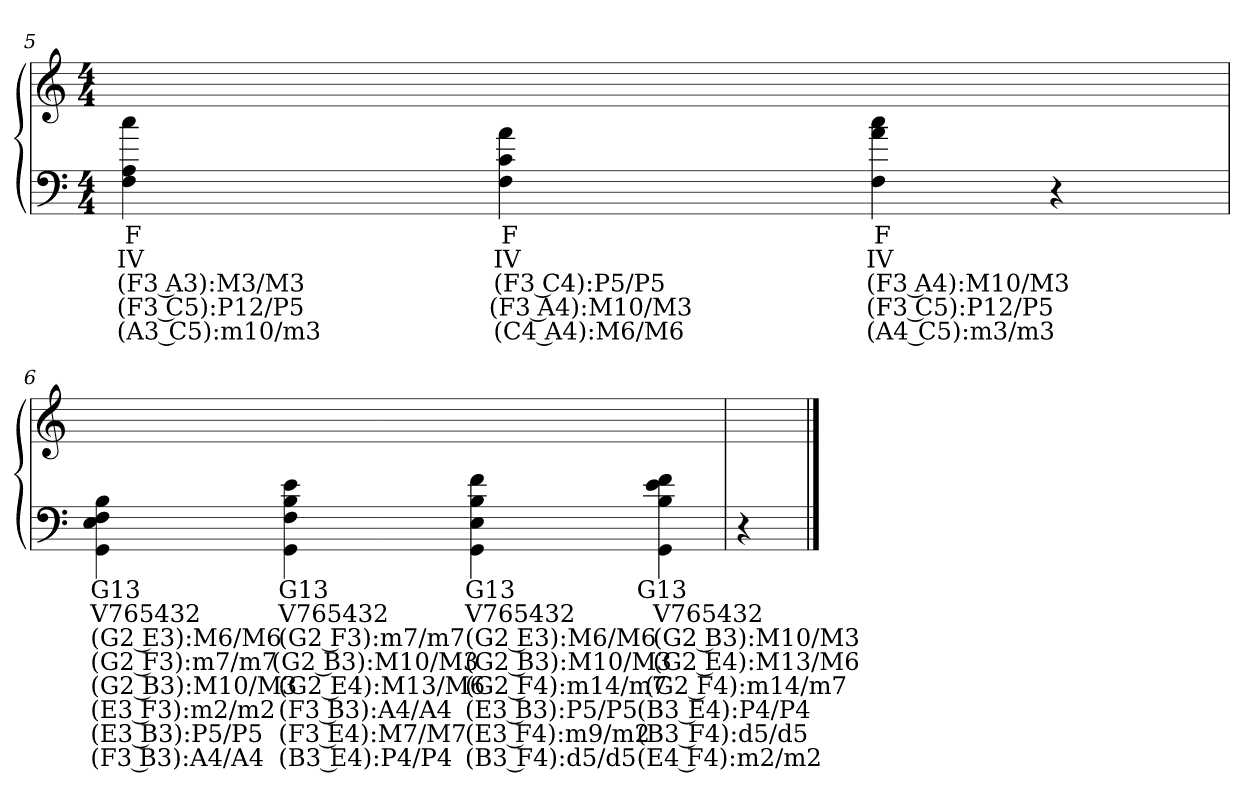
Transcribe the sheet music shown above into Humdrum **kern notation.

**kern	**text	**text	**text	**text	**text	**text	**text	**text	**kern
*part2	*part2	*part2	*part2	*part2	*part2	*part2	*part2	*part2	*part1
*staff2	*staff2	*staff2	*staff2	*staff2	*staff2	*staff2	*staff2	*staff2	*staff1
*clefF4	*	*	*	*	*	*	*	*	*clefG2
*k[]	*	*	*	*	*	*	*	*	*k[]
*C:	*	*	*	*	*	*	*	*	*C:
*M4/4	*	*	*	*	*	*	*	*	*M4/4
=5	=5	=5	=5	=5	=5	=5	=5	=5	=5
4F 4A 4cc	F	IV	(F3 A3):M3/M3	(F3 C5):P12/P5	(A3 C5):m10/m3	.	.	.	1ryy
4F 4c 4a	F	IV	(F3 C4):P5/P5	(F3 A4):M10/M3	(C4 A4):M6/M6	.	.	.	.
4F 4a 4cc	F	IV	(F3 A4):M10/M3	(F3 C5):P12/P5	(A4 C5):m3/m3	.	.	.	.
4r	.	.	.	.	.	.	.	.	.
=6	=6	=6	=6	=6	=6	=6	=6	=6	=6
4GG 4E 4F 4B	G13	V765432	(G2 E3):M6/M6	(G2 F3):m7/m7	(G2 B3):M10/M3	(E3 F3):m2/m2	(E3 B3):P5/P5	(F3 B3):A4/A4	1ryy
4GG 4F 4B 4e	G13	V765432	(G2 F3):m7/m7	(G2 B3):M10/M3	(G2 E4):M13/M6	(F3 B3):A4/A4	(F3 E4):M7/M7	(B3 E4):P4/P4	.
4GG 4E 4B 4f	G13	V765432	(G2 E3):M6/M6	(G2 B3):M10/M3	(G2 F4):m14/m7	(E3 B3):P5/P5	(E3 F4):m9/m2	(B3 F4):d5/d5	.
4GG 4B 4e 4f	G13	V765432	(G2 B3):M10/M3	(G2 E4):M13/M6	(G2 F4):m14/m7	(B3 E4):P4/P4	(B3 F4):d5/d5	(E4 F4):m2/m2	.
=7	=7	=7	=7	=7	=7	=7	=7	=7	=7
4r	.	.	.	.	.	.	.	.	4ryy
==	==	==	==	==	==	==	==	==	==
*-	*-	*-	*-	*-	*-	*-	*-	*-	*-
